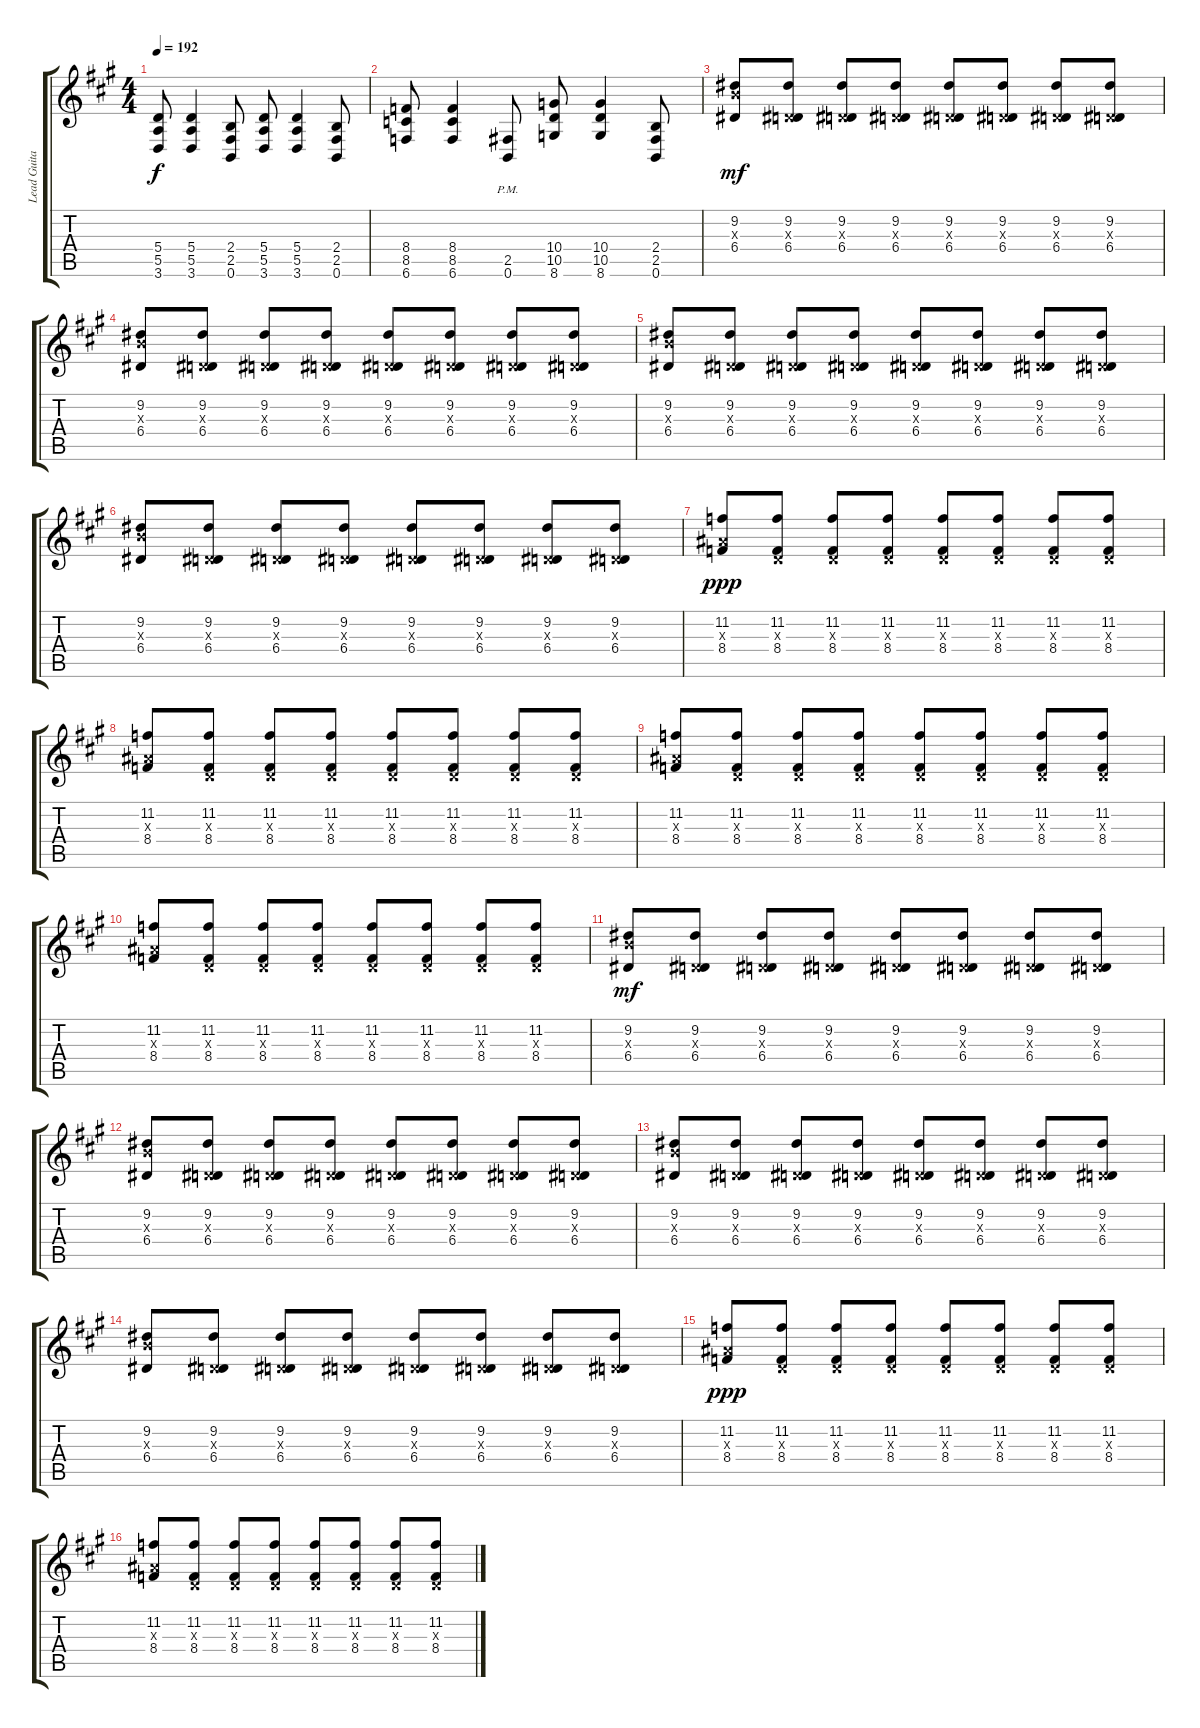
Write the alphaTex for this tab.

\track ("Lead Guitar" "Lead Guita") {instrument distortionguitar}
\staff {score tabs}
\tuning (B3 Gb3 D3 A2 E2 B1) {hide}
\ts (4 4)
\tempo 192
\clef g2
\ks f#minor
(5.4 5.5 3.6).8{dy f} (5.4 5.5 3.6).4 (2.4 2.5 0.6).8 (5.4 5.5 3.6).8 (5.4 5.5 3.6).4 (2.4 2.5 0.6).8 |
(8.4 8.5 6.6).8 (8.4 8.5 6.6).4 (2.5{pm} 0.6{pm}).8 (10.4 10.5 8.6).8 (10.4 10.5 8.6).4 (2.4 2.5 0.6).8 |
(9.2 9.3{x} 6.4).8{dy mf volume 15} (9.2 0.3{x} 6.4).8 (9.2 0.3{x} 6.4).8 (9.2 0.3{x} 6.4).8 (9.2 0.3{x} 6.4).8 (9.2 0.3{x} 6.4).8 (9.2 0.3{x} 6.4).8 (9.2 0.3{x} 6.4).8 |
(9.2 9.3{x} 6.4).8 (9.2 0.3{x} 6.4).8 (9.2 0.3{x} 6.4).8 (9.2 0.3{x} 6.4).8 (9.2 0.3{x} 6.4).8 (9.2 0.3{x} 6.4).8 (9.2 0.3{x} 6.4).8 (9.2 0.3{x} 6.4).8 |
(9.2 9.3{x} 6.4).8 (9.2 0.3{x} 6.4).8 (9.2 0.3{x} 6.4).8 (9.2 0.3{x} 6.4).8 (9.2 0.3{x} 6.4).8 (9.2 0.3{x} 6.4).8 (9.2 0.3{x} 6.4).8 (9.2 0.3{x} 6.4).8 |
(9.2 9.3{x} 6.4).8 (9.2 0.3{x} 6.4).8 (9.2 0.3{x} 6.4).8 (9.2 0.3{x} 6.4).8 (9.2 0.3{x} 6.4).8 (9.2 0.3{x} 6.4).8 (9.2 0.3{x} 6.4).8 (9.2 0.3{x} 6.4).8 |
(11.2 8.3{x} 8.4).8{dy ppp} (11.2 0.3{x} 8.4).8 (11.2 0.3{x} 8.4).8 (11.2 0.3{x} 8.4).8 (11.2 0.3{x} 8.4).8 (11.2 0.3{x} 8.4).8 (11.2 0.3{x} 8.4).8 (11.2 0.3{x} 8.4).8 |
(11.2 8.3{x} 8.4).8 (11.2 0.3{x} 8.4).8 (11.2 0.3{x} 8.4).8 (11.2 0.3{x} 8.4).8 (11.2 0.3{x} 8.4).8 (11.2 0.3{x} 8.4).8 (11.2 0.3{x} 8.4).8 (11.2 0.3{x} 8.4).8 |
(11.2 8.3{x} 8.4).8 (11.2 0.3{x} 8.4).8 (11.2 0.3{x} 8.4).8 (11.2 0.3{x} 8.4).8 (11.2 0.3{x} 8.4).8 (11.2 0.3{x} 8.4).8 (11.2 0.3{x} 8.4).8 (11.2 0.3{x} 8.4).8 |
(11.2 8.3{x} 8.4).8 (11.2 0.3{x} 8.4).8 (11.2 0.3{x} 8.4).8 (11.2 0.3{x} 8.4).8 (11.2 0.3{x} 8.4).8 (11.2 0.3{x} 8.4).8 (11.2 0.3{x} 8.4).8 (11.2 0.3{x} 8.4).8 |
(9.2 9.3{x} 6.4).8{dy mf} (9.2 0.3{x} 6.4).8 (9.2 0.3{x} 6.4).8 (9.2 0.3{x} 6.4).8 (9.2 0.3{x} 6.4).8 (9.2 0.3{x} 6.4).8 (9.2 0.3{x} 6.4).8 (9.2 0.3{x} 6.4).8 |
(9.2 9.3{x} 6.4).8 (9.2 0.3{x} 6.4).8 (9.2 0.3{x} 6.4).8 (9.2 0.3{x} 6.4).8 (9.2 0.3{x} 6.4).8 (9.2 0.3{x} 6.4).8 (9.2 0.3{x} 6.4).8 (9.2 0.3{x} 6.4).8 |
(9.2 9.3{x} 6.4).8 (9.2 0.3{x} 6.4).8 (9.2 0.3{x} 6.4).8 (9.2 0.3{x} 6.4).8 (9.2 0.3{x} 6.4).8 (9.2 0.3{x} 6.4).8 (9.2 0.3{x} 6.4).8 (9.2 0.3{x} 6.4).8 |
(9.2 9.3{x} 6.4).8 (9.2 0.3{x} 6.4).8 (9.2 0.3{x} 6.4).8 (9.2 0.3{x} 6.4).8 (9.2 0.3{x} 6.4).8 (9.2 0.3{x} 6.4).8 (9.2 0.3{x} 6.4).8 (9.2 0.3{x} 6.4).8 |
(11.2 8.3{x} 8.4).8{dy ppp} (11.2 0.3{x} 8.4).8 (11.2 0.3{x} 8.4).8 (11.2 0.3{x} 8.4).8 (11.2 0.3{x} 8.4).8 (11.2 0.3{x} 8.4).8 (11.2 0.3{x} 8.4).8 (11.2 0.3{x} 8.4).8 |
(11.2 8.3{x} 8.4).8 (11.2 0.3{x} 8.4).8 (11.2 0.3{x} 8.4).8 (11.2 0.3{x} 8.4).8 (11.2 0.3{x} 8.4).8 (11.2 0.3{x} 8.4).8 (11.2 0.3{x} 8.4).8 (11.2 0.3{x} 8.4).8
